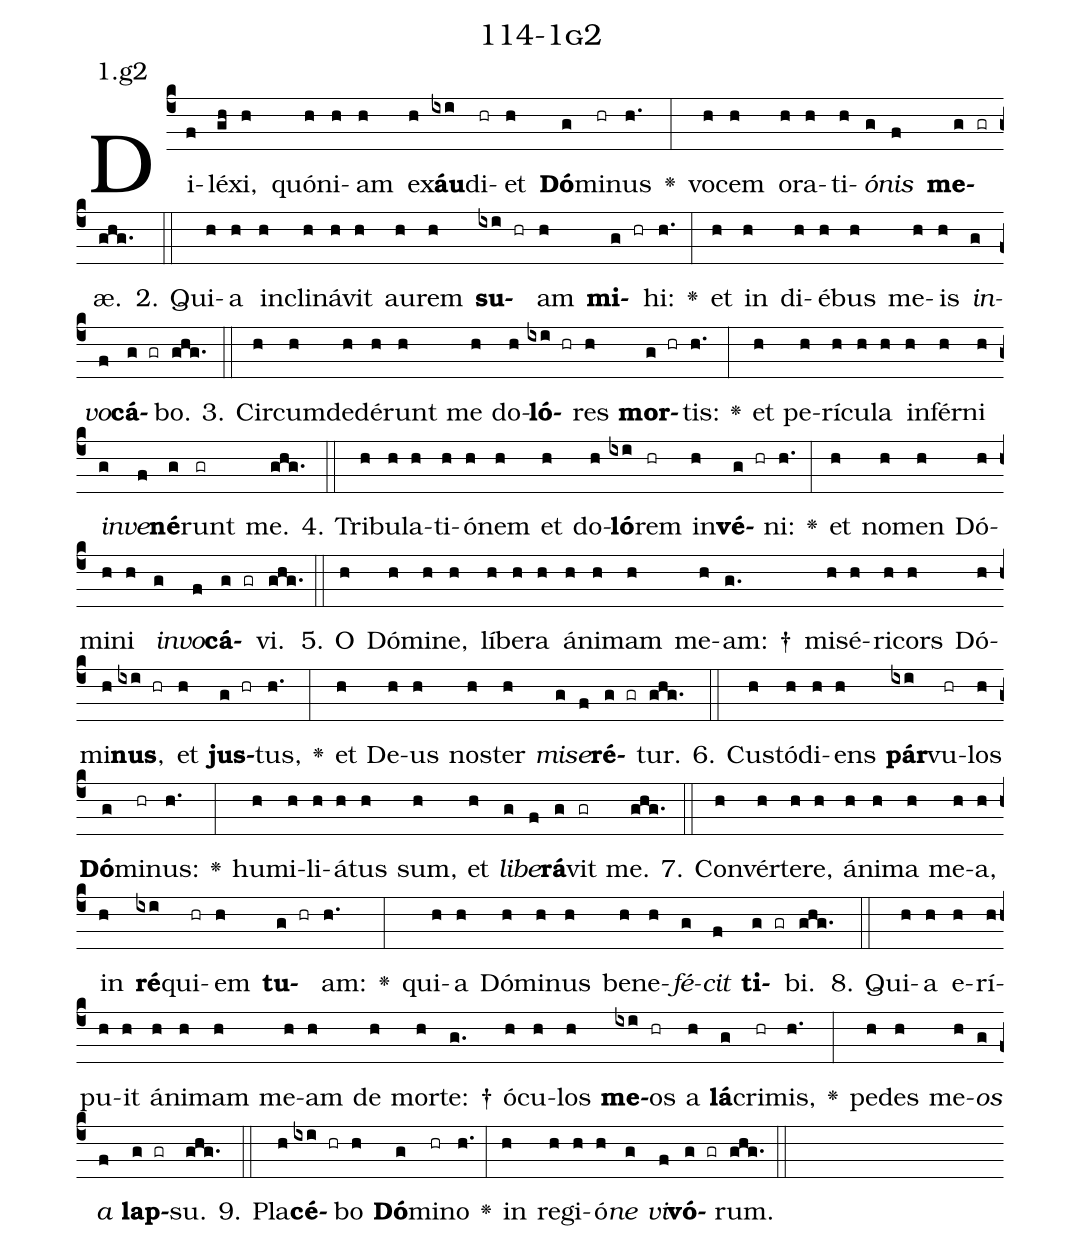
name: 114-1g2;
annotation: 1.g2;
%%
(c4)Di(f)lé(gh)xi,(h) quón(h)i(h)am(h) ex(h)<b>áu</b>(ixi)di(hr)et(h) <b>Dó</b>(g)mi(hr)nus(h.) <v>\greheightstar</v>(:) vo(h)cem(h) o(h)ra(h)ti(h)<i>ó</i>(g)<i>nis</i>(f) <b>me</b>(g gr)æ.(ghg.) (::)
2. Qui(h)a(h) in(h)cli(h)ná(h)vit(h) au(h)rem(h) <b>su</b>(ixi hr)am(h) <b>mi</b>(g hr)hi:(h.) <v>\greheightstar</v>(:) et(h) in(h) di(h)é(h)bus(h) me(h)is(h) <i>in</i>(g)<i>vo</i>(f)<b>cá</b>(g gr)bo.(ghg.) (::)
3. Cir(h)cum(h)de(h)dé(h)runt(h) me(h) do(h)<b>ló</b>(ixi hr)res(h) <b>mor</b>(g hr)tis:(h.) <v>\greheightstar</v>(:) et(h) pe(h)rí(h)cu(h)la(h) in(h)fér(h)ni(h) <i>in</i>(g)<i>ve</i>(f)<b>né</b>(g)runt(gr) me.(ghg.) (::)
4. Tri(h)bu(h)la(h)ti(h)ó(h)nem(h) et(h) do(h)<b>ló</b>(ixi)rem(hr) in(h)<b>vé</b>(g hr)ni:(h.) <v>\greheightstar</v>(:) et(h) no(h)men(h) Dó(h)mi(h)ni(h) <i>in</i>(g)<i>vo</i>(f)<b>cá</b>(g gr)vi.(ghg.) (::)
5. O(h) Dó(h)mi(h)ne,(h) lí(h)be(h)ra(h) á(h)ni(h)mam(h) me(h)am: †(g.) mi(h)sé(h)ri(h)cors(h) Dó(h)mi(h)<b>nus</b>,(ixi hr) et(h) <b>jus</b>(g hr)tus,(h.) <v>\greheightstar</v>(:) et(h) De(h)us(h) nos(h)ter(h) <i>mi</i>(g)<i>se</i>(f)<b>ré</b>(g gr)tur.(ghg.) (::)
6. Cus(h)tó(h)di(h)ens(h) <b>pár</b>(ixi)vu(hr)los(h) <b>Dó</b>(g)mi(hr)nus:(h.) <v>\greheightstar</v>(:) hu(h)mi(h)li(h)á(h)tus(h) sum,(h) et(h) <i>li</i>(g)<i>be</i>(f)<b>rá</b>(g)vit(gr) me.(ghg.) (::)
7. Con(h)vér(h)te(h)re,(h) á(h)ni(h)ma(h) me(h)a,(h) in(h) <b>ré</b>(ixi)qui(hr)em(h) <b>tu</b>(g hr)am:(h.) <v>\greheightstar</v>(:) qui(h)a(h) Dó(h)mi(h)nus(h) be(h)ne(h)<i>fé</i>(g)<i>cit</i>(f) <b>ti</b>(g gr)bi.(ghg.) (::)
8. Qui(h)a(h) e(h)rí(h)pu(h)it(h) á(h)ni(h)mam(h) me(h)am(h) de(h) mor(h)te: †(g.) ó(h)cu(h)los(h) <b>me</b>(ixi)os(hr) a(h) <b>lá</b>(g)cri(hr)mis,(h.) <v>\greheightstar</v>(:) pe(h)des(h) me(h)<i>os</i>(g) <i>a</i>(f) <b>lap</b>(g gr)su.(ghg.) (::)
9. Pla(h)<b>cé</b>(ixi hr)bo(h) <b>Dó</b>(g)mi(hr)no(h.) <v>\greheightstar</v>(:) in(h) re(h)gi(h)ó(h)<i>ne</i>(g) <i>vi</i>(f)<b>vó</b>(g gr)rum.(ghg.) (::)
